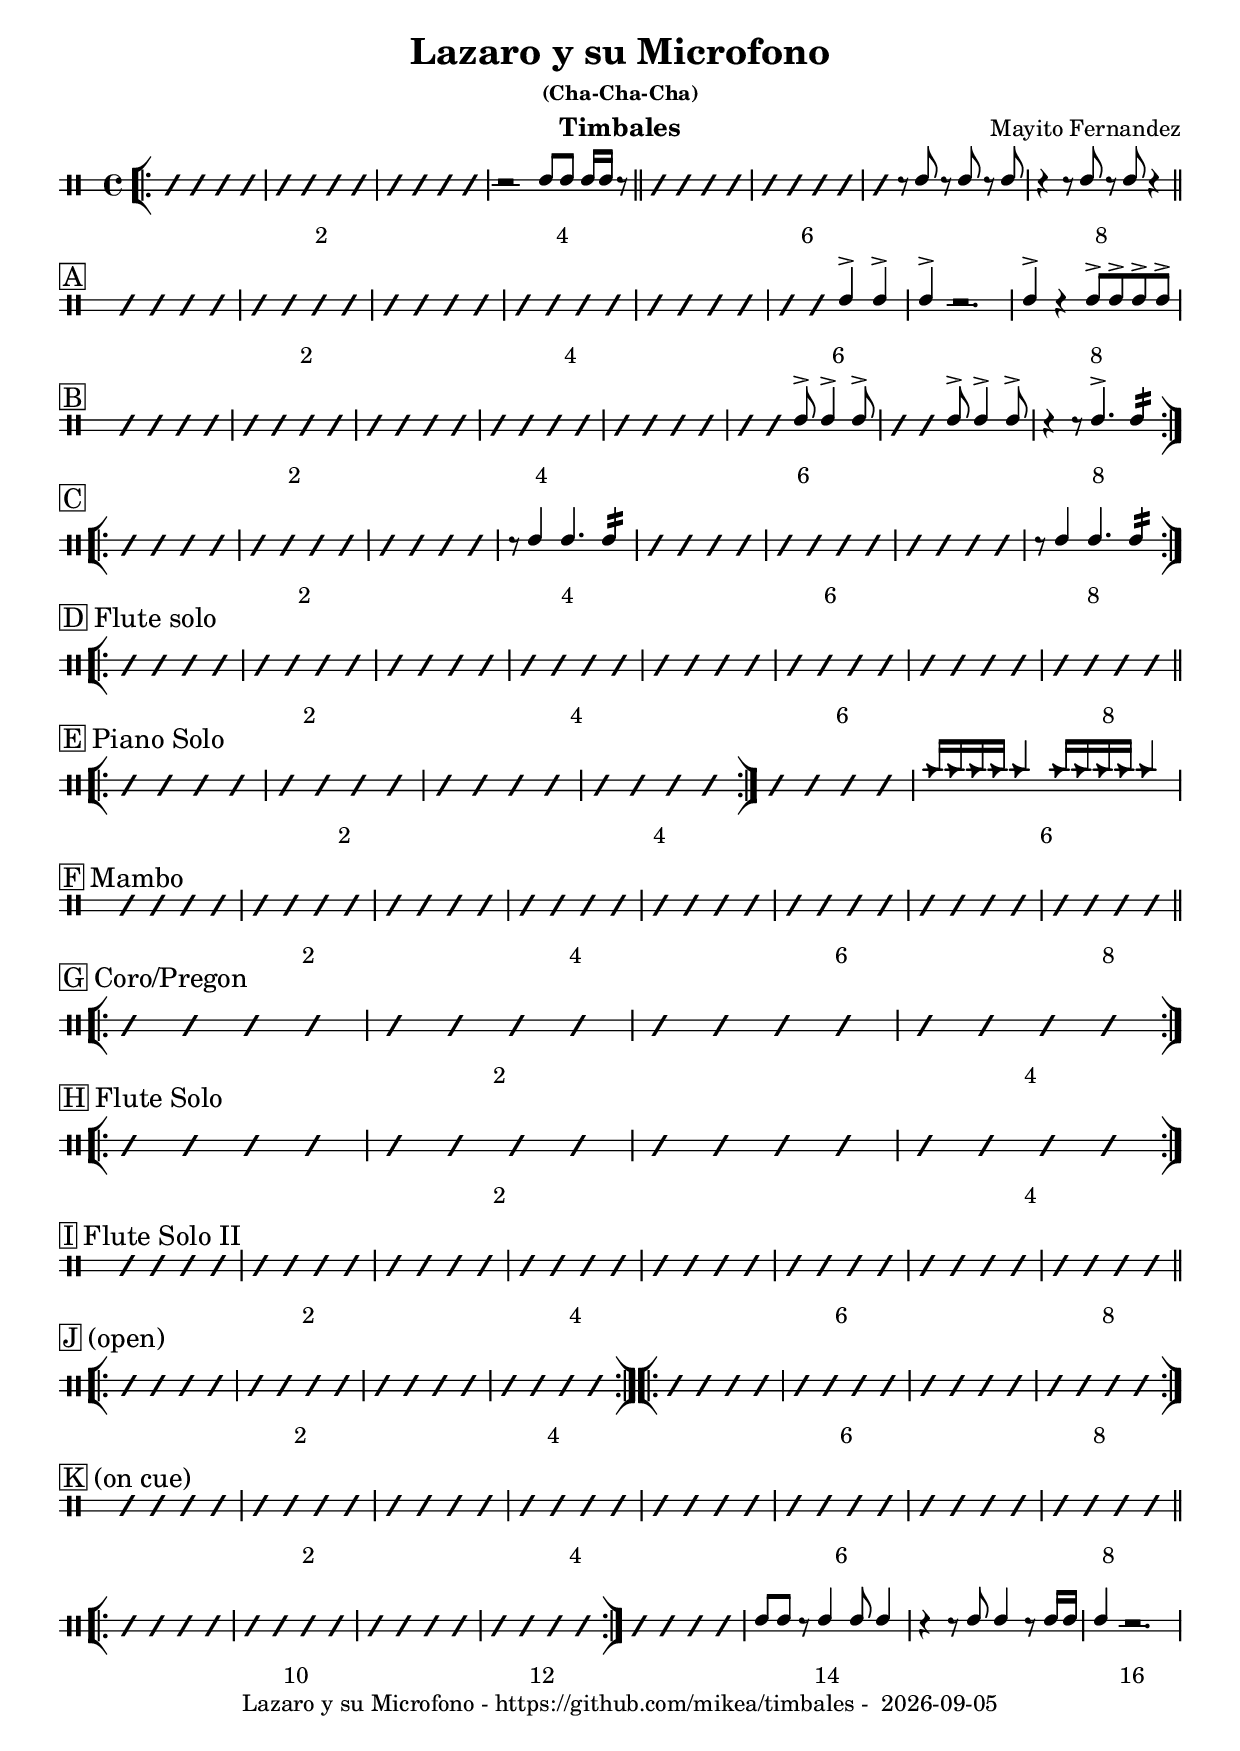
\version "2.24.2"
\include "common/all.ly"
\include "charts/common.ly"

date = #(strftime "%Y-%m-%d" (localtime (current-time)))

\header {
  title = "Lazaro y su Microfono"
  composer = "Mayito Fernandez"
  subsubtitle = "(Cha-Cha-Cha)"
  instrument = "Timbales"
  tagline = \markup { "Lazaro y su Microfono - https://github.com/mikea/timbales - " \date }
}

\newTimbalesStaff <<
    \newDrumVoiceOne \drummode { 
        \override Score.BarNumber.break-visibility = ##(#f #t #t)

        % intro
        \bar "[|:" 
        \comp #4 | \comp #4 | \comp #4 | r2 timh8 timh8 timh16 timh16 r8 |
        \bar "||" 
        \comp #4 | \comp #4 | \rs r8 timh8 r8 timh8 r8 timh8 | r4 r8 timh8 r8 timh8 r4 |
        \bar "||" 

        \sect "A" ""
        \comp #4 | \comp #4 | \comp #4 | \comp #4 |
        \comp #4 | \rs \rs timh4^> timh4^> | timh4^> r2. | timh4^> r4 timh8^> timh8^> timh8^> timh8^> |

        \sect "B" ""
        \comp #4 | \comp #4 | \comp #4 | \comp #4 |
        \comp #4 | \rs \rs timh8^> timh4^> timh8^> | \rs \rs timh8^> timh4^> timh8^> | r4 r8 timh4.^> timh4:16 |

        \bar ":|][|:" 

        \sect "C" ""
        \comp #4 | \comp #4 | \comp #4 | r8 timh4 timh4. timh4:16 |
        \comp #4 | \comp #4 | \comp #4 | r8 timh4 timh4. timh4:16 |
        
        \bar ":|][|:" 

        \sect "D" "Flute solo"
        \comp #4 | \comp #4 | \comp #4 | \comp #4 |
        \comp #4 | \comp #4 | \comp #4 | \comp #4 |

        \sect "E" "Piano Solo"
        \bar "[|:-||" 
        \comp #4 | \comp #4 | \comp #4 | \comp #4 |
        \bar ":|]" 
        \comp #4 | cb16 cb16 cb16 cb16 cb4 cb16 cb16 cb16 cb16 cb4 |

        \sect "F" "Mambo"
        \comp #4 | \comp #4 | \comp #4 | \comp #4 |
        \comp #4 | \comp #4 | \comp #4 | \comp #4 |

        \sect "G" "Coro/Pregon"
        \bar "[|:-||" 
        \comp #4 | \comp #4 | \comp #4 | \comp #4 |

        \bar ":|][|:" 

        \sect "H" "Flute Solo"
        \comp #4 | \comp #4 | \comp #4 | \comp #4 |
        \bar ":|]" 

        \sect "I" "Flute Solo II"
        \comp #4 | \comp #4 | \comp #4 | \comp #4 |
        \comp #4 | \comp #4 | \comp #4 | \comp #4 |

        \sect "J" "(open)"
        \bar "[|:-||" 
        \comp #4 | \comp #4 | \comp #4 | \comp #4 |
        \bar ":|][|:" 
        \comp #4 | \comp #4 | \comp #4 | \comp #4 |
        \bar ":|]" 

        \sect "K" "(on cue)"
        \comp #4 | \comp #4 | \comp #4 | \comp #4 |
        \comp #4 | \comp #4 | \comp #4 | \comp #4 |
        \bar "[|:-||" 
        \comp #4 | \comp #4 | \comp #4 | \comp #4 |
        \bar ":|]" 
        \comp #4 | timh8 timh8 r8 timh4 timh8 timh4 | r4 r8 timh8 timh4 r8 timh16 timh16 | timh4 r2. |

        \fine
    }
>>
